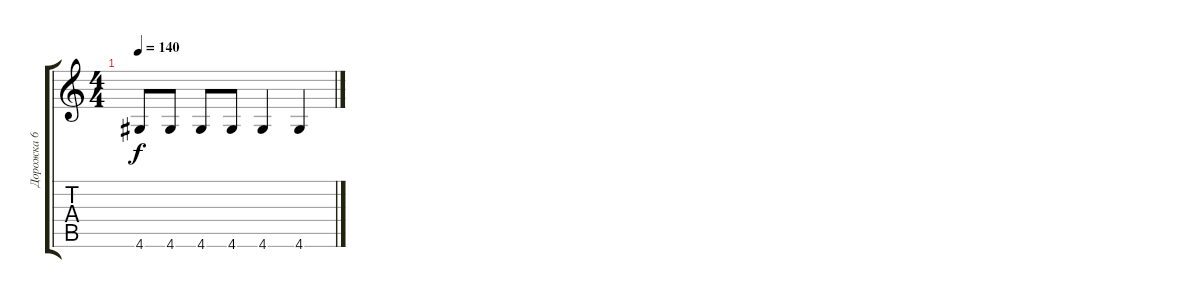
\track ("Дорожка 6" "Дорожка 6") {instrument electricbassfinger}
\staff {score tabs}
\tuning (E4 B3 G3 D3 A2 E2) {hide}
\ts (4 4)
\tempo 140
\clef g2
\ks c
4.6.8{dy f} 4.6.8 4.6.8 4.6.8 4.6.4 4.6.4
